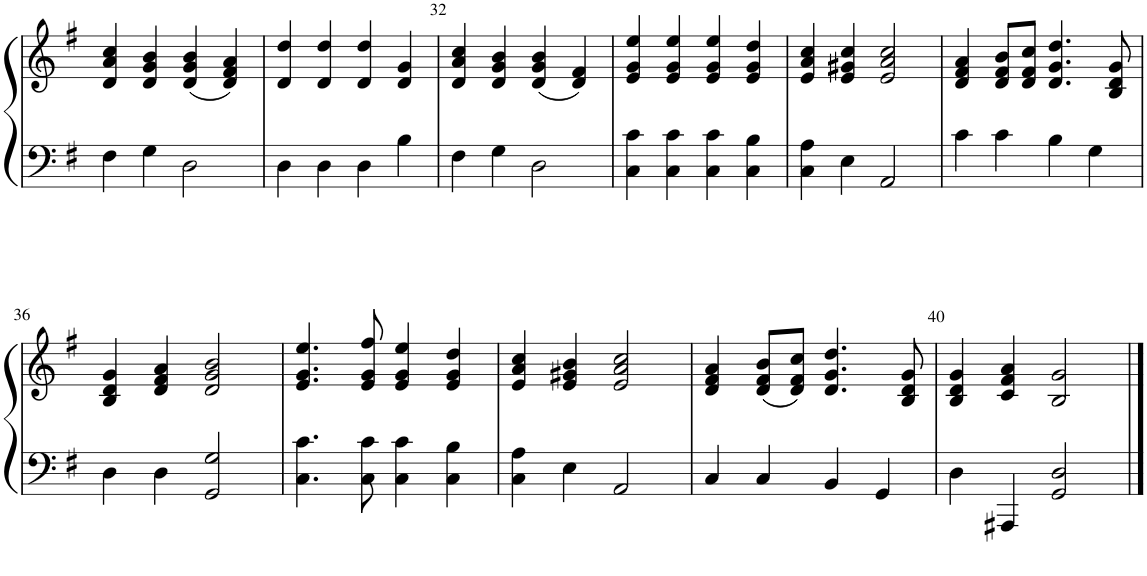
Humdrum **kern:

**kern	**kern
*part1	*part1
*staff2	*staff1
*I"Piano	*
*I'Pno	*
!!LO:PB:g=z
*clefF4	*clefG2
*k[f#]	*k[f#]
*M4/4	*M4/4
=30	=30
4F#\	4d/ 4a/ 4cc/
4G\	4d/ 4g/ 4b/
2D\	(4d/ 4g/ 4b/
.	4d/ 4f#/ 4a/)
=31	=31
4D\	4d/ 4dd/
4D\	4d/ 4dd/
4D\	4d/ 4dd/
4B\	4d/ 4g/
=32	=32
4F#\	4d/ 4a/ 4cc/
4G\	4d/ 4g/ 4b/
2D\	(4d/ 4g/ 4b/
.	4d/ 4f#/)
=33	=33
4C\ 4c\	4e/ 4g/ 4ee/
4C\ 4c\	4e/ 4g/ 4ee/
4C\ 4c\	4e/ 4g/ 4ee/
4C\ 4B\	4e/ 4g/ 4dd/
=34	=34
4C\ 4A\	4e/ 4a/ 4cc/
4E\	4e/ 4g#X/ 4cc/
2AA/	2e/ 2a/ 2cc/
=35	=35
4c\	4d/ 4f#/ 4a/
4c\	8d/ 8f#/ 8b/L
.	8d/ 8f#/ 8cc/J
4B\	4.d/ 4.g/ 4.dd/
4G\	.
.	8B/ 8d/ 8g/
!!LO:LB:g=z
=36	=36
4D\	4B/ 4d/ 4g/
4D\	4d/ 4f#/ 4a/
2GG/ 2G/	2d/ 2g/ 2b/
=37	=37
4.C\ 4.c\	4.e/ 4.g/ 4.ee/
8C\ 8c\	8e/ 8g/ 8ff#/
4C\ 4c\	4e/ 4g/ 4ee/
4C\ 4B\	4e/ 4g/ 4dd/
=38	=38
4C\ 4A\	4e/ 4a/ 4cc/
4E\	4e/ 4g#X/ 4b/
2AA/	2e/ 2a/ 2cc/
=39	=39
4C/	4d/ 4f#/ 4a/
4C/	(8d/ 8f#/ 8b/L
.	8d/ 8f#/ 8cc/J)
4BB/	4.d/ 4.g/ 4.dd/
4GG/	.
.	8B/ 8d/ 8g/
=40	=40
4D\	4B/ 4d/ 4g/
4AAA#X/	4c/ 4f#/ 4a/
2GG/ 2D/	2B/ 2g/
==	==
*-	*-
